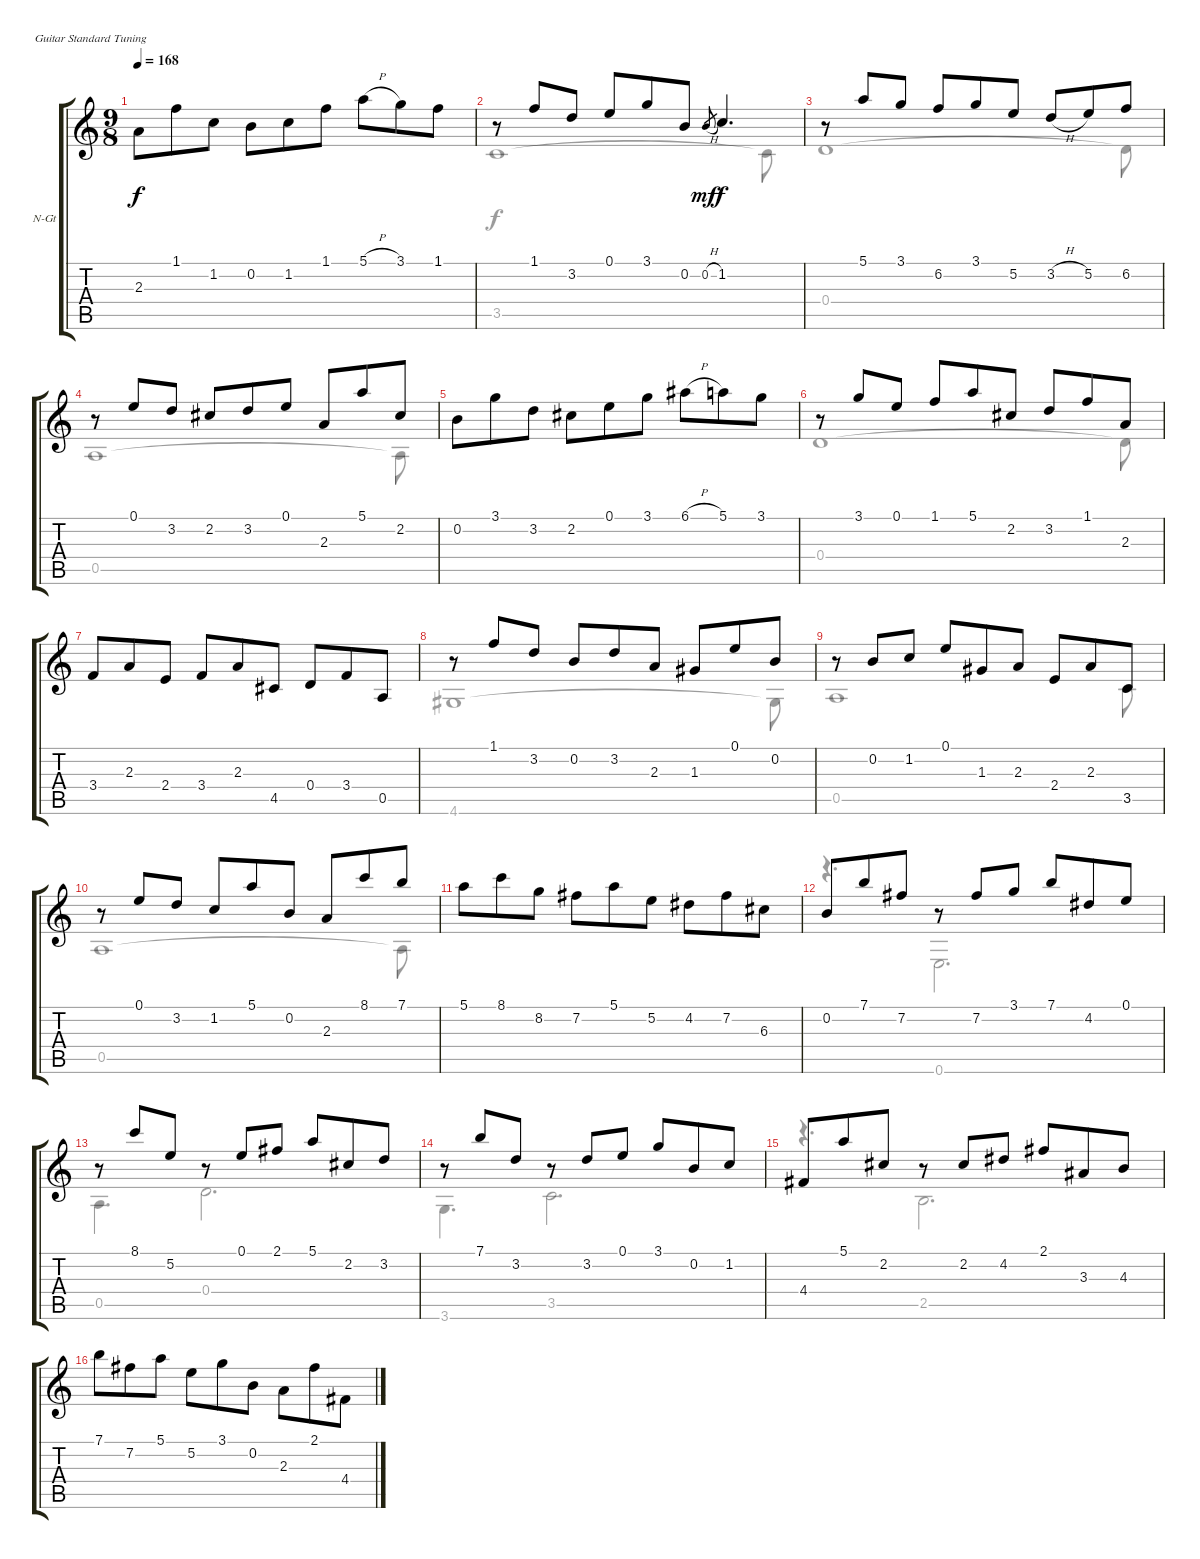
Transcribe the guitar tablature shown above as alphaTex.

\bracketExtendMode groupsimilarinstruments
\firstSystemTrackNameOrientation horizontal
\otherSystemsTrackNameOrientation horizontal
\track ("Giga Presto" "N-Gt") {instrument acousticguitarnylon}
\staff {score tabs}
\tuning (E4 B3 G3 D3 A2 E2)
\voice
\ts (9 8)
\tempo 168
\clef g2
\ks c
2.3.8{dy f} 1.1.8 1.2.8 0.2.8 1.2.8 1.1.8 5.1{h}.8 3.1.8 1.1.8 |
r.8 1.1.8 3.2.8 0.1.8 3.1.8 0.2.8 0.2{h}.8{gr dy mf} 1.2.4{d dy f} |
r.8 5.1.8 3.1.8 6.2.8 3.1.8 5.2.8 3.2{h}.8 5.2.8 6.2.8 |
r.8 0.1.8 3.2.8 2.2.8 3.2.8 0.1.8 2.3.8 5.1.8 2.2.8 |
0.2.8 3.1.8 3.2.8 2.2.8 0.1.8 3.1.8 6.1{h}.8 5.1.8 3.1.8 |
r.8 3.1.8 0.1.8 1.1.8 5.1.8 2.2.8 3.2.8 1.1.8 2.3.8 |
3.4.8 2.3.8 2.4.8 3.4.8 2.3.8 4.5.8 0.4.8 3.4.8 0.5.8 |
r.8 1.1.8 3.2.8 0.2.8 3.2.8 2.3.8 1.3.8 0.1.8 0.2.8 |
r.8 0.2.8 1.2.8 0.1.8 1.3.8 2.3.8 2.4.8 2.3.8 3.5.8 |
r.8 0.1.8 3.2.8 1.2.8 5.1.8 0.2.8 2.3.8 8.1.8 7.1.8 |
5.1.8 8.1.8 8.2.8 7.2.8 5.1.8 5.2.8 4.2.8 7.2.8 6.3.8 |
0.2.8 7.1.8 7.2.8 r.8 7.2.8 3.1.8 7.1.8 4.2.8 0.1.8 |
r.8 8.1.8 5.2.8 r.8 0.1.8 2.1.8 5.1.8 2.2.8 3.2.8 |
r.8 7.1.8 3.2.8 r.8 3.2.8 0.1.8 3.1.8 0.2.8 1.2.8 |
4.4.8 5.1.8 2.2.8 r.8 2.2.8 4.2.8 2.1.8 3.3.8 4.3.8 |
7.1.8 7.2.8 5.1.8 5.2.8 3.1.8 0.2.8 2.3.8 2.1.8 4.4.8
\voice
\clef g2
\ottava regular
\simile none
\ks c
|
3.5.1 3.5{t}.8 |
0.4.1 0.4{t}.8 |
0.5.1 0.5{t}.8 |
|
0.4.1 0.4{t}.8 |
|
4.6.1 4.6{t}.8 |
0.5.1 3.5.8 |
0.5.1 0.5{t}.8 |
|
r.4{d} 0.6.2{d} |
0.5.4{d} 0.4.2{d} |
3.6.4{d} 3.5.2{d} |
r.4{d} 2.5.2{d} |
